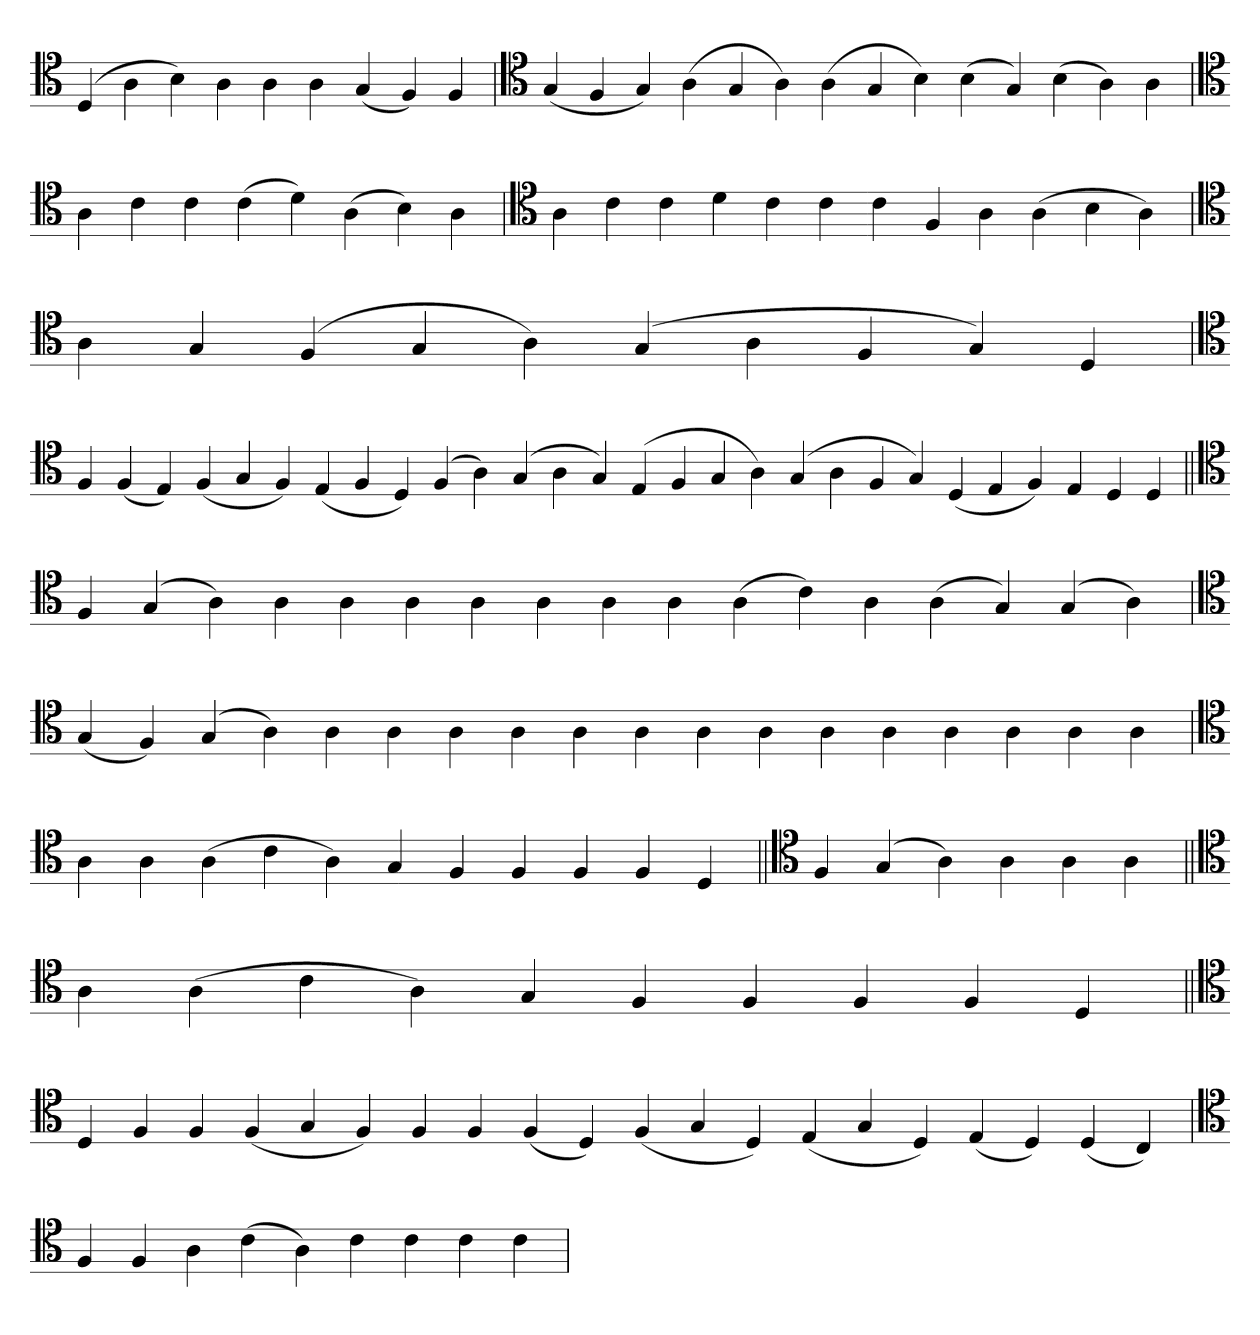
**kern
*part1
*staff1
*clefC4
=
(4D
4A
4B)
4A
4A
4A
(4G
4F)
4F
=`
*clefC4
(4G
4F
4G)
(4A
4G
4A)
(4A
4G
4B)
(4B
4G)
(4B
4A)
4A
='
*clefC4
4A
4c
4c
(4c
4d)
(4A
4B)
4A
=`
*clefC4
4A
4c
4c
4d
4c
4c
4c
4F
4A
(4A
4B
4A)
=
*clefC4
4A
4G
(4F
4G
4A)
(4G
4A
4F
4G)
4D
='
*clefC4
4F
(4F
4E)
(4F
4G
4F)
(4E
4F
4D)
(4F
4A)
(4G
4A
4G)
(4E
4F
4G
4A)
(4G
4A
4F
4G)
(4D
4E
4F)
4E
4D
4D
=||
*clefC4
4F
(4G
4A)
4A
4A
4A
4A
4A
4A
4A
(4A
4c)
4A
(4A
4G)
(4G
4A)
=
*clefC4
(4G
4F)
(4G
4A)
4A
4A
4A
4A
4A
4A
4A
4A
4A
4A
4A
4A
4A
4A
=`
*clefC4
4A
4A
(4A
4c
4A)
4G
4F
4F
4F
4F
4D
=||
*clefC4
4F
(4G
4A)
4A
4A
4A
=||
*clefC4
4A
(4A
4c
4A)
4G
4F
4F
4F
4F
4D
=||
*clefC4
4D
4F
4F
(4F
4G
4F)
4F
4F
(4F
4D)
(4F
4G
4D)
(4E
4G
4D)
(4E
4D)
(4D
4C)
='
*clefC4
4F
4F
4A
(4c
4A)
4c
4c
4c
4c
=`
*-
